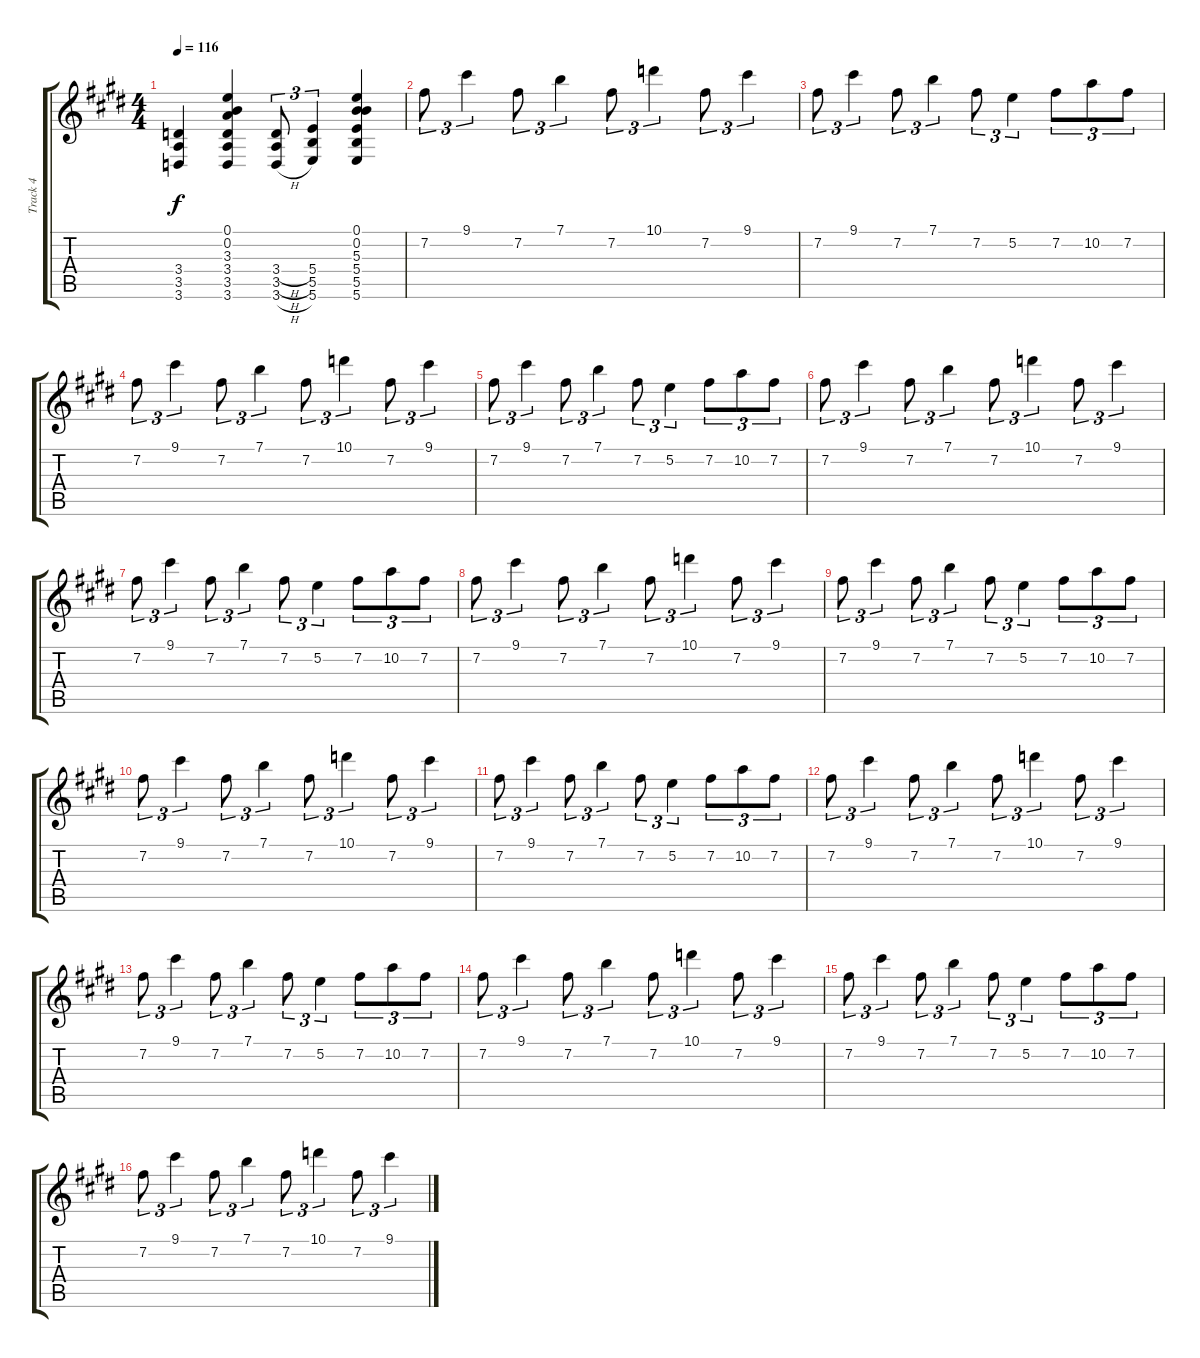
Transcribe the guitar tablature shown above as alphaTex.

\track ("Track 4" "Track 4") {instrument overdrivenguitar}
\staff {score tabs}
\tuning (E4 B3 Gb3 B2 Gb2 B1) {hide}
\ts (4 4)
\tempo 116
\clef g2
\ks c#minor
(3.4 3.5 3.6).4{dy f} (0.1 0.2 3.3 3.4 3.5 3.6).4 (3.4{h} 3.5{h} 3.6{h}).8{tu (3 2)} (5.4 5.5 5.6).4{tu (3 2)} (0.1 0.2 5.3 5.4 5.5 5.6).4 |
7.2.8{tu (3 2)} 9.1.4{tu (3 2)} 7.2.8{tu (3 2)} 7.1.4{tu (3 2)} 7.2.8{tu (3 2)} 10.1.4{tu (3 2)} 7.2.8{tu (3 2)} 9.1.4{tu (3 2)} |
7.2.8{tu (3 2)} 9.1.4{tu (3 2)} 7.2.8{tu (3 2)} 7.1.4{tu (3 2)} 7.2.8{tu (3 2)} 5.2.4{tu (3 2)} 7.2.8{tu (3 2)} 10.2.8{tu (3 2)} 7.2.8{tu (3 2)} |
7.2.8{tu (3 2)} 9.1.4{tu (3 2)} 7.2.8{tu (3 2)} 7.1.4{tu (3 2)} 7.2.8{tu (3 2)} 10.1.4{tu (3 2)} 7.2.8{tu (3 2)} 9.1.4{tu (3 2)} |
7.2.8{tu (3 2)} 9.1.4{tu (3 2)} 7.2.8{tu (3 2)} 7.1.4{tu (3 2)} 7.2.8{tu (3 2)} 5.2.4{tu (3 2)} 7.2.8{tu (3 2)} 10.2.8{tu (3 2)} 7.2.8{tu (3 2)} |
7.2.8{tu (3 2)} 9.1.4{tu (3 2)} 7.2.8{tu (3 2)} 7.1.4{tu (3 2)} 7.2.8{tu (3 2)} 10.1.4{tu (3 2)} 7.2.8{tu (3 2)} 9.1.4{tu (3 2)} |
7.2.8{tu (3 2)} 9.1.4{tu (3 2)} 7.2.8{tu (3 2)} 7.1.4{tu (3 2)} 7.2.8{tu (3 2)} 5.2.4{tu (3 2)} 7.2.8{tu (3 2)} 10.2.8{tu (3 2)} 7.2.8{tu (3 2)} |
7.2.8{tu (3 2)} 9.1.4{tu (3 2)} 7.2.8{tu (3 2)} 7.1.4{tu (3 2)} 7.2.8{tu (3 2)} 10.1.4{tu (3 2)} 7.2.8{tu (3 2)} 9.1.4{tu (3 2)} |
7.2.8{tu (3 2)} 9.1.4{tu (3 2)} 7.2.8{tu (3 2)} 7.1.4{tu (3 2)} 7.2.8{tu (3 2)} 5.2.4{tu (3 2)} 7.2.8{tu (3 2)} 10.2.8{tu (3 2)} 7.2.8{tu (3 2)} |
7.2.8{tu (3 2)} 9.1.4{tu (3 2)} 7.2.8{tu (3 2)} 7.1.4{tu (3 2)} 7.2.8{tu (3 2)} 10.1.4{tu (3 2)} 7.2.8{tu (3 2)} 9.1.4{tu (3 2)} |
7.2.8{tu (3 2)} 9.1.4{tu (3 2)} 7.2.8{tu (3 2)} 7.1.4{tu (3 2)} 7.2.8{tu (3 2)} 5.2.4{tu (3 2)} 7.2.8{tu (3 2)} 10.2.8{tu (3 2)} 7.2.8{tu (3 2)} |
7.2.8{tu (3 2)} 9.1.4{tu (3 2)} 7.2.8{tu (3 2)} 7.1.4{tu (3 2)} 7.2.8{tu (3 2)} 10.1.4{tu (3 2)} 7.2.8{tu (3 2)} 9.1.4{tu (3 2)} |
7.2.8{tu (3 2)} 9.1.4{tu (3 2)} 7.2.8{tu (3 2)} 7.1.4{tu (3 2)} 7.2.8{tu (3 2)} 5.2.4{tu (3 2)} 7.2.8{tu (3 2)} 10.2.8{tu (3 2)} 7.2.8{tu (3 2)} |
7.2.8{tu (3 2)} 9.1.4{tu (3 2)} 7.2.8{tu (3 2)} 7.1.4{tu (3 2)} 7.2.8{tu (3 2)} 10.1.4{tu (3 2)} 7.2.8{tu (3 2)} 9.1.4{tu (3 2)} |
7.2.8{tu (3 2)} 9.1.4{tu (3 2)} 7.2.8{tu (3 2)} 7.1.4{tu (3 2)} 7.2.8{tu (3 2)} 5.2.4{tu (3 2)} 7.2.8{tu (3 2)} 10.2.8{tu (3 2)} 7.2.8{tu (3 2)} |
7.2.8{tu (3 2)} 9.1.4{tu (3 2)} 7.2.8{tu (3 2)} 7.1.4{tu (3 2)} 7.2.8{tu (3 2)} 10.1.4{tu (3 2)} 7.2.8{tu (3 2)} 9.1.4{tu (3 2)}
